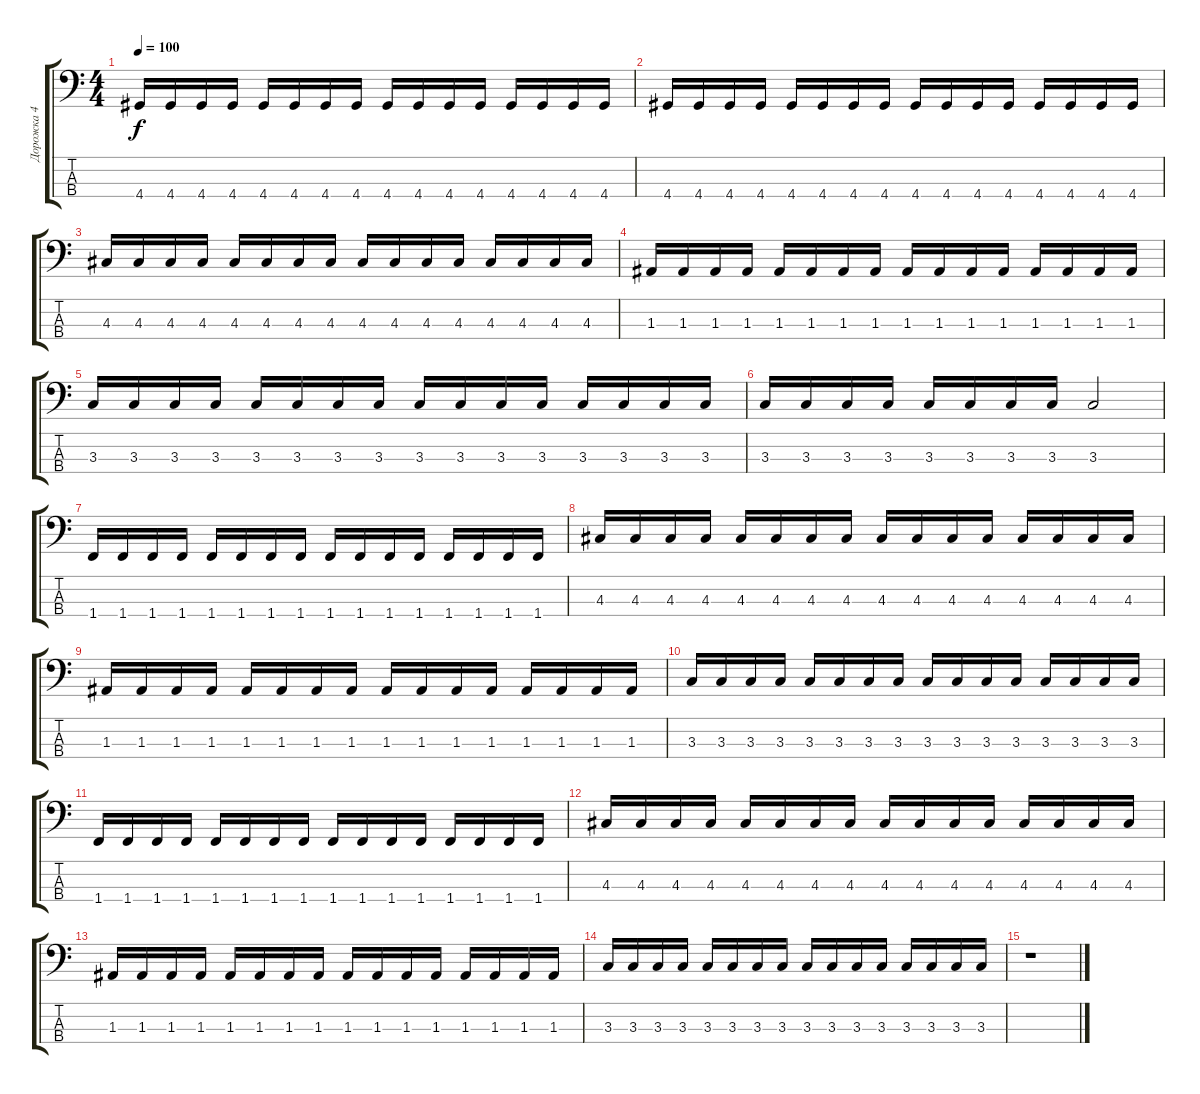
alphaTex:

\track ("Дорожка 4" "Дорожка 4") {instrument banjo}
\staff {score tabs}
\tuning (G2 D2 A1 E1) {hide}
\displaytranspose 12
\ts (4 4)
\tempo 100
\clef f4
\ks c
4.4.16{dy f} 4.4.16 4.4.16 4.4.16 4.4.16 4.4.16 4.4.16 4.4.16 4.4.16 4.4.16 4.4.16 4.4.16 4.4.16 4.4.16 4.4.16 4.4.16 |
4.4.16 4.4.16 4.4.16 4.4.16 4.4.16 4.4.16 4.4.16 4.4.16 4.4.16 4.4.16 4.4.16 4.4.16 4.4.16 4.4.16 4.4.16 4.4.16 |
4.3.16 4.3.16 4.3.16 4.3.16 4.3.16 4.3.16 4.3.16 4.3.16 4.3.16 4.3.16 4.3.16 4.3.16 4.3.16 4.3.16 4.3.16 4.3.16 |
1.3.16 1.3.16 1.3.16 1.3.16 1.3.16 1.3.16 1.3.16 1.3.16 1.3.16 1.3.16 1.3.16 1.3.16 1.3.16 1.3.16 1.3.16 1.3.16 |
3.3.16 3.3.16 3.3.16 3.3.16 3.3.16 3.3.16 3.3.16 3.3.16 3.3.16 3.3.16 3.3.16 3.3.16 3.3.16 3.3.16 3.3.16 3.3.16 |
3.3.16 3.3.16 3.3.16 3.3.16 3.3.16 3.3.16 3.3.16 3.3.16 3.3.2 |
1.4.16 1.4.16 1.4.16 1.4.16 1.4.16 1.4.16 1.4.16 1.4.16 1.4.16 1.4.16 1.4.16 1.4.16 1.4.16 1.4.16 1.4.16 1.4.16 |
4.3.16 4.3.16 4.3.16 4.3.16 4.3.16 4.3.16 4.3.16 4.3.16 4.3.16 4.3.16 4.3.16 4.3.16 4.3.16 4.3.16 4.3.16 4.3.16 |
1.3.16 1.3.16 1.3.16 1.3.16 1.3.16 1.3.16 1.3.16 1.3.16 1.3.16 1.3.16 1.3.16 1.3.16 1.3.16 1.3.16 1.3.16 1.3.16 |
3.3.16 3.3.16 3.3.16 3.3.16 3.3.16 3.3.16 3.3.16 3.3.16 3.3.16 3.3.16 3.3.16 3.3.16 3.3.16 3.3.16 3.3.16 3.3.16 |
1.4.16 1.4.16 1.4.16 1.4.16 1.4.16 1.4.16 1.4.16 1.4.16 1.4.16 1.4.16 1.4.16 1.4.16 1.4.16 1.4.16 1.4.16 1.4.16 |
4.3.16 4.3.16 4.3.16 4.3.16 4.3.16 4.3.16 4.3.16 4.3.16 4.3.16 4.3.16 4.3.16 4.3.16 4.3.16 4.3.16 4.3.16 4.3.16 |
1.3.16 1.3.16 1.3.16 1.3.16 1.3.16 1.3.16 1.3.16 1.3.16 1.3.16 1.3.16 1.3.16 1.3.16 1.3.16 1.3.16 1.3.16 1.3.16 |
3.3.16 3.3.16 3.3.16 3.3.16 3.3.16 3.3.16 3.3.16 3.3.16 3.3.16 3.3.16 3.3.16 3.3.16 3.3.16 3.3.16 3.3.16 3.3.16 |
r.1
